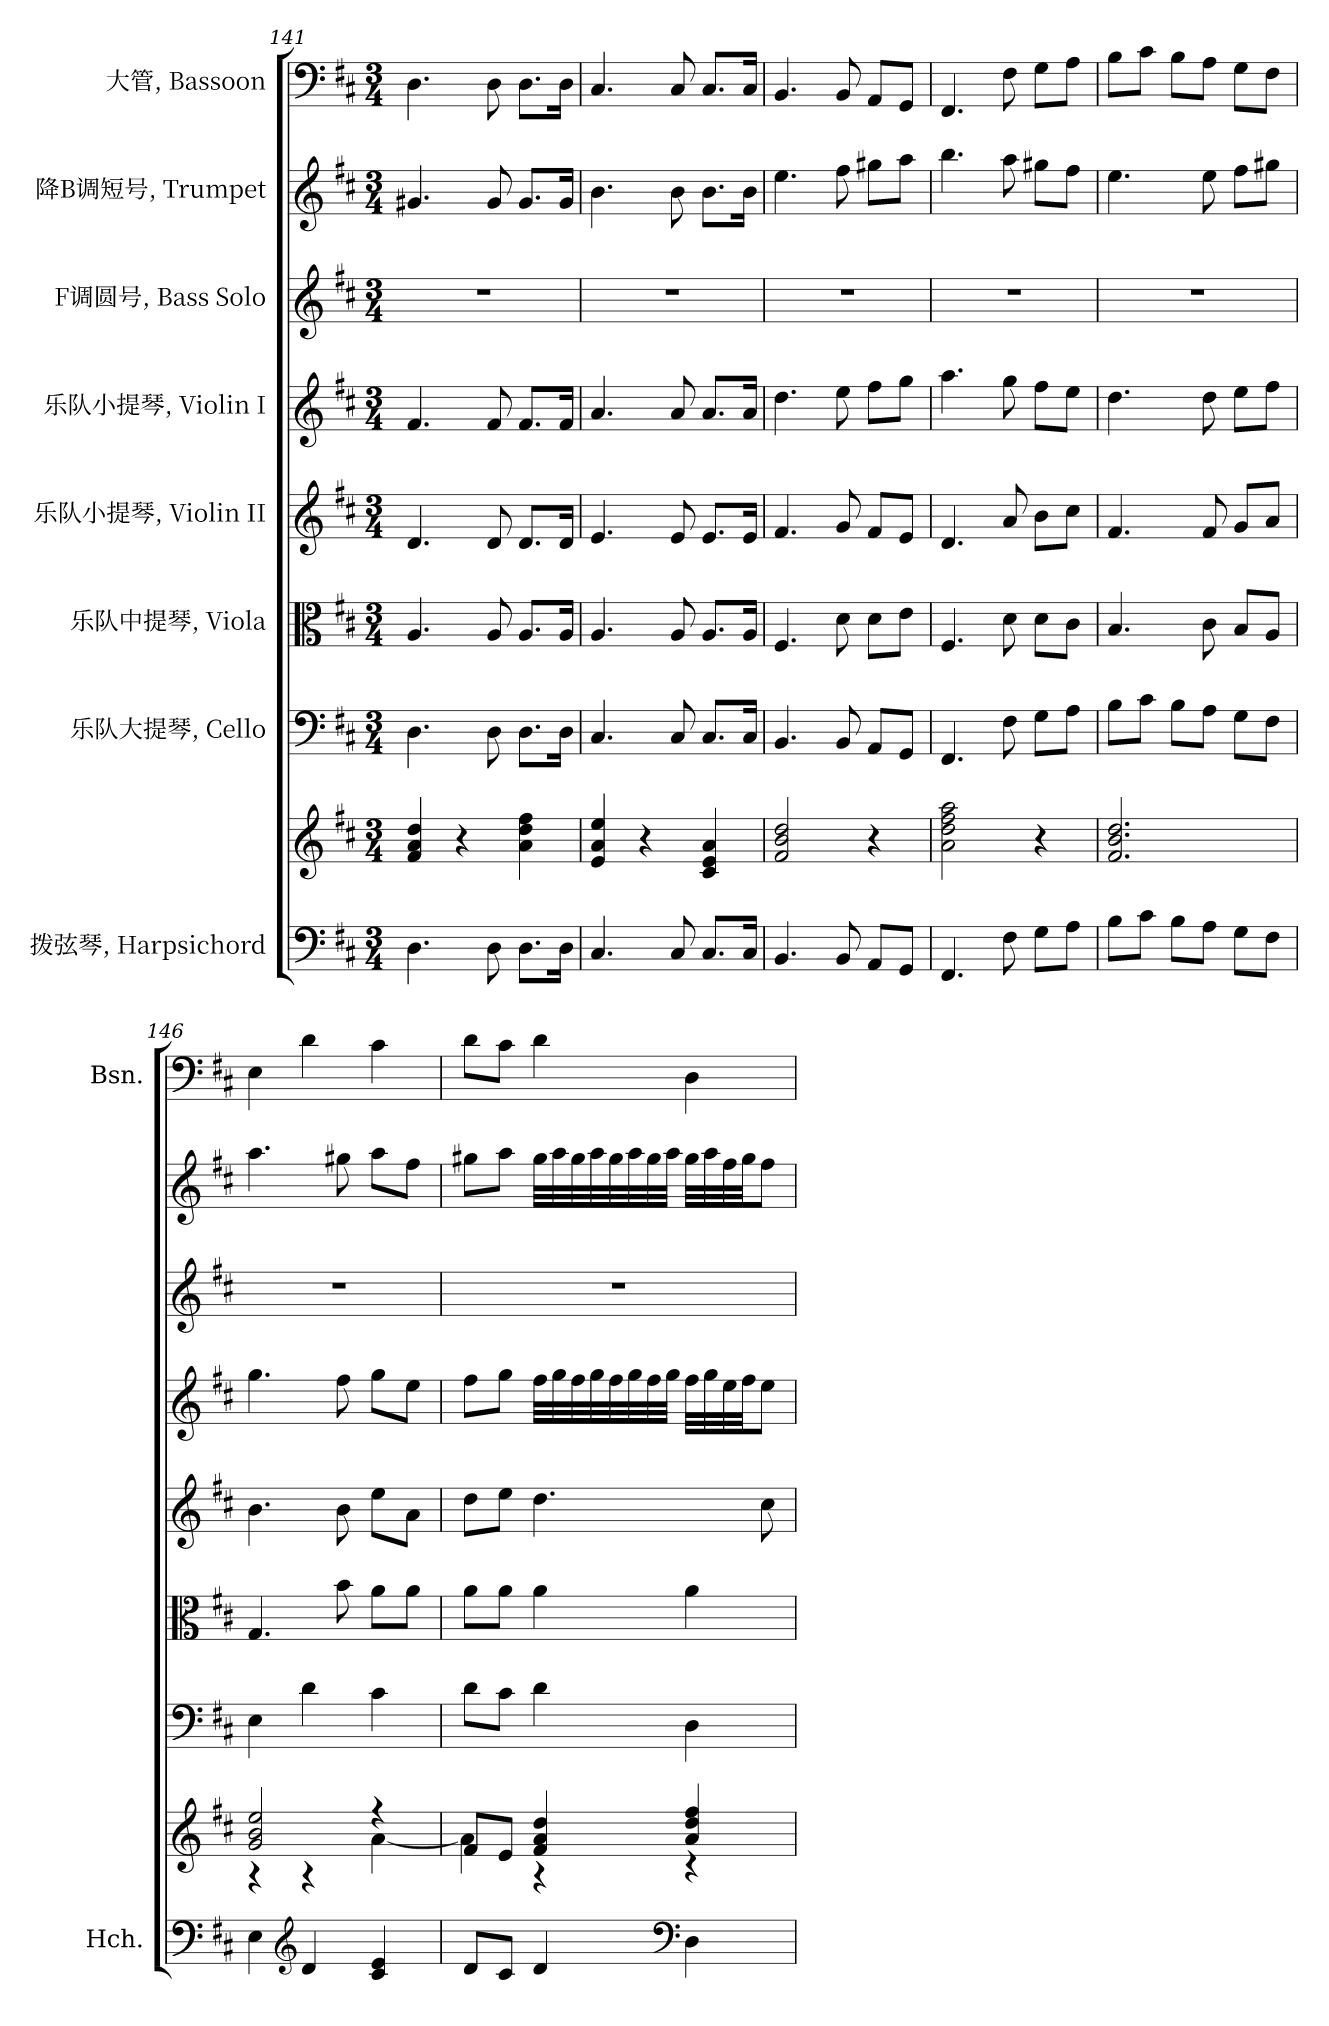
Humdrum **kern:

**kern	**kern	**kern	**kern	**kern	**kern	**kern	**kern	**kern
*part8	*part8	*part7	*part6	*part5	*part4	*part3	*part2	*part1
*staff9	*staff8	*staff7	*staff6	*staff5	*staff4	*staff3	*staff2	*staff1
*I"拨弦琴, Harpsichord	*	*I"乐队大提琴, Cello	*I"乐队中提琴, Viola	*I"乐队小提琴, Violin II	*I"乐队小提琴, Violin I	*I"F调圆号, Bass Solo	*I"降B调短号, Trumpet	*I"大管, Bassoon
*I'Hch.	*	*	*	*	*	*	*	*I'Bsn.
*clefF4	*clefG2	*clefF4	*clefC3	*clefG2	*clefG2	*clefG2	*clefG2	*clefF4
*	*	*	*	*	*	*ITrd4c7	*ITrd1c2	*
*k[f#c#]	*k[f#c#]	*k[f#c#]	*k[f#c#]	*k[f#c#]	*k[f#c#]	*k[f#]	*k[]	*k[f#c#]
*M3/4	*M3/4	*M3/4	*M3/4	*M3/4	*M3/4	*M3/4	*M3/4	*M3/4
=141	=141	=141	=141	=141	=141	=141	=141	=141
4.D\	4f#/ 4a/ 4dd/	4.D\	4.A/	4.d/	4.f#/	2.r	4.f#X/	4.D\
.	4r	.	.	.	.	.	.	.
8D\	.	8D\	8A/	8d/	8f#/	.	8f#/	8D\
8.D\L	4a\ 4dd\ 4ff#\	8.D\L	8.A/L	8.d/L	8.f#/L	.	8.f#/L	8.D\L
16D\Jk	.	16D\Jk	16A/Jk	16d/Jk	16f#/Jk	.	16f#/Jk	16D\Jk
!!LO:PB:g=z
=142	=142	=142	=142	=142	=142	=142	=142	=142
4.C#/	4e/ 4a/ 4ee/	4.C#/	4.A/	4.e/	4.a/	2.r	4.a\	4.C#/
.	4r	.	.	.	.	.	.	.
8C#/	.	8C#/	8A/	8e/	8a/	.	8a\	8C#/
8.C#/L	4c#/ 4e/ 4a/	8.C#/L	8.A/L	8.e/L	8.a/L	.	8.a\L	8.C#/L
16C#/Jk	.	16C#/Jk	16A/Jk	16e/Jk	16a/Jk	.	16a\Jk	16C#/Jk
=143	=143	=143	=143	=143	=143	=143	=143	=143
4.BB/	2f#/ 2b/ 2dd/	4.BB/	4.F#/	4.f#/	4.dd\	2.r	4.dd\	4.BB/
8BB/	.	8BB/	8d\	8g/	8ee\	.	8ee\	8BB/
8AA/L	4r	8AA/L	8d\L	8f#/L	8ff#\L	.	8ff#X\L	8AA/L
8GG/J	.	8GG/J	8e\J	8e/J	8gg\J	.	8gg\J	8GG/J
=144	=144	=144	=144	=144	=144	=144	=144	=144
4.FF#/	2a\ 2dd\ 2ff#\ 2aa\	4.FF#/	4.F#/	4.d/	4.aa\	2.r	4.aa\	4.FF#/
8F#\	.	8F#\	8d\	8a/	8gg\	.	8gg\	8F#\
8G\L	4r	8G\L	8d\L	8b\L	8ff#\L	.	8ff#X\L	8G\L
8A\J	.	8A\J	8c#\J	8cc#\J	8ee\J	.	8ee\J	8A\J
=145	=145	=145	=145	=145	=145	=145	=145	=145
8B\L	2.f#/ 2.b/ 2.dd/	8B\L	4.B/	4.f#/	4.dd\	2.r	4.dd\	8B\L
8c#\J	.	8c#\J	.	.	.	.	.	8c#\J
8B\L	.	8B\L	.	.	.	.	.	8B\L
8A\J	.	8A\J	8c#\	8f#/	8dd\	.	8dd\	8A\J
8G\L	.	8G\L	8B/L	8g/L	8ee\L	.	8ee\L	8G\L
8F#\J	.	8F#\J	8A/J	8a/J	8ff#\J	.	8ff#X\J	8F#\J
=146	=146	=146	=146	=146	=146	=146	=146	=146
*	*^	*	*	*	*	*	*	*
4E\	2g/ 2b/ 2ee/	4r	4E\	4.G/	4.b\	4.gg\	2.r	4.gg\	4E\
*clefG2	*	*	*	*	*	*	*	*	*
4d/	.	4r	4d\	.	.	.	.	.	4d\
.	.	.	.	8b\	8b\	8ff#\	.	8ff#X\	.
4c#/ 4e/	4r	[4a\	4c#\	8a\L	8ee\L	8gg\L	.	8gg\L	4c#\
.	.	.	.	8a\J	8a\J	8ee\J	.	8ee\J	.
!!LO:PB:g=z
=147	=147	=147	=147	=147	=147	=147	=147	=147	=147
8d/L	8f#/L	4a\]	8d\L	8a\L	8dd\L	8ff#\L	2.r	8ff#X\L	8d\L
8c#/J	8e/J	.	8c#\J	8a\J	8ee\J	8gg\J	.	8gg\J	8c#\J
4d/	4f#/ 4a/ 4dd/	4r	4d\	4a\	4.dd\	32ff#\LLL	.	32ff#\LLL	4d\
.	.	.	.	.	.	32gg\	.	32gg\	.
.	.	.	.	.	.	32ff#\	.	32ff#\	.
.	.	.	.	.	.	32gg\	.	32gg\	.
.	.	.	.	.	.	32ff#\	.	32ff#\	.
.	.	.	.	.	.	32gg\	.	32gg\	.
.	.	.	.	.	.	32ff#\	.	32ff#\	.
.	.	.	.	.	.	32gg\JJJ	.	32gg\JJJ	.
*clefF4	*	*	*	*	*	*	*	*	*
4D\	4a/ 4dd/ 4ff#/	4r	4D\	4a\	.	32ff#\LLL	.	32ff#\LLL	4D\
.	.	.	.	.	.	32gg\	.	32gg\	.
.	.	.	.	.	.	32ee\	.	32ee\	.
.	.	.	.	.	.	32ff#\JJ	.	32ff#\JJ	.
.	.	.	.	.	8cc#\	8ee\J	.	8ee\J	.
*	*v	*v	*	*	*	*	*	*	*
=	=	=	=	=	=	=	=	=
*-	*-	*-	*-	*-	*-	*-	*-	*-
